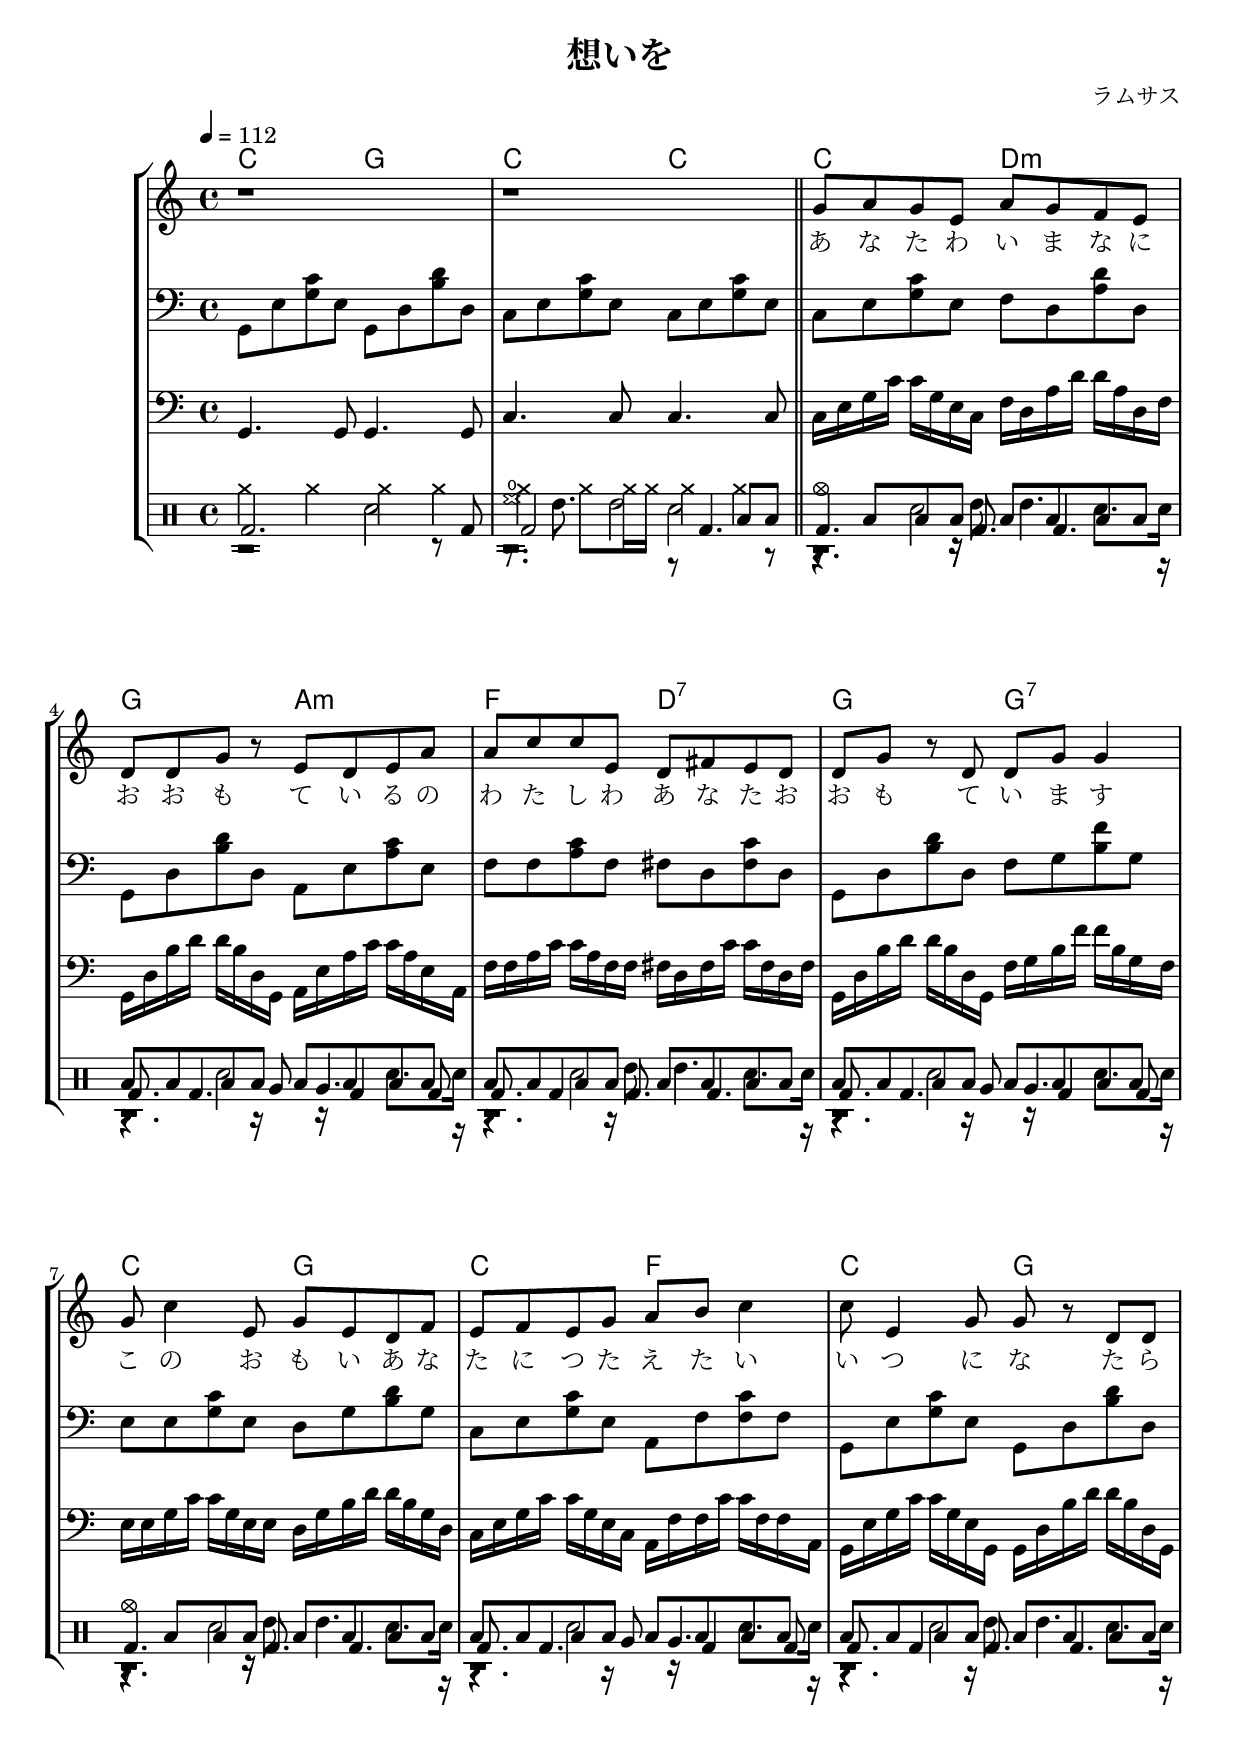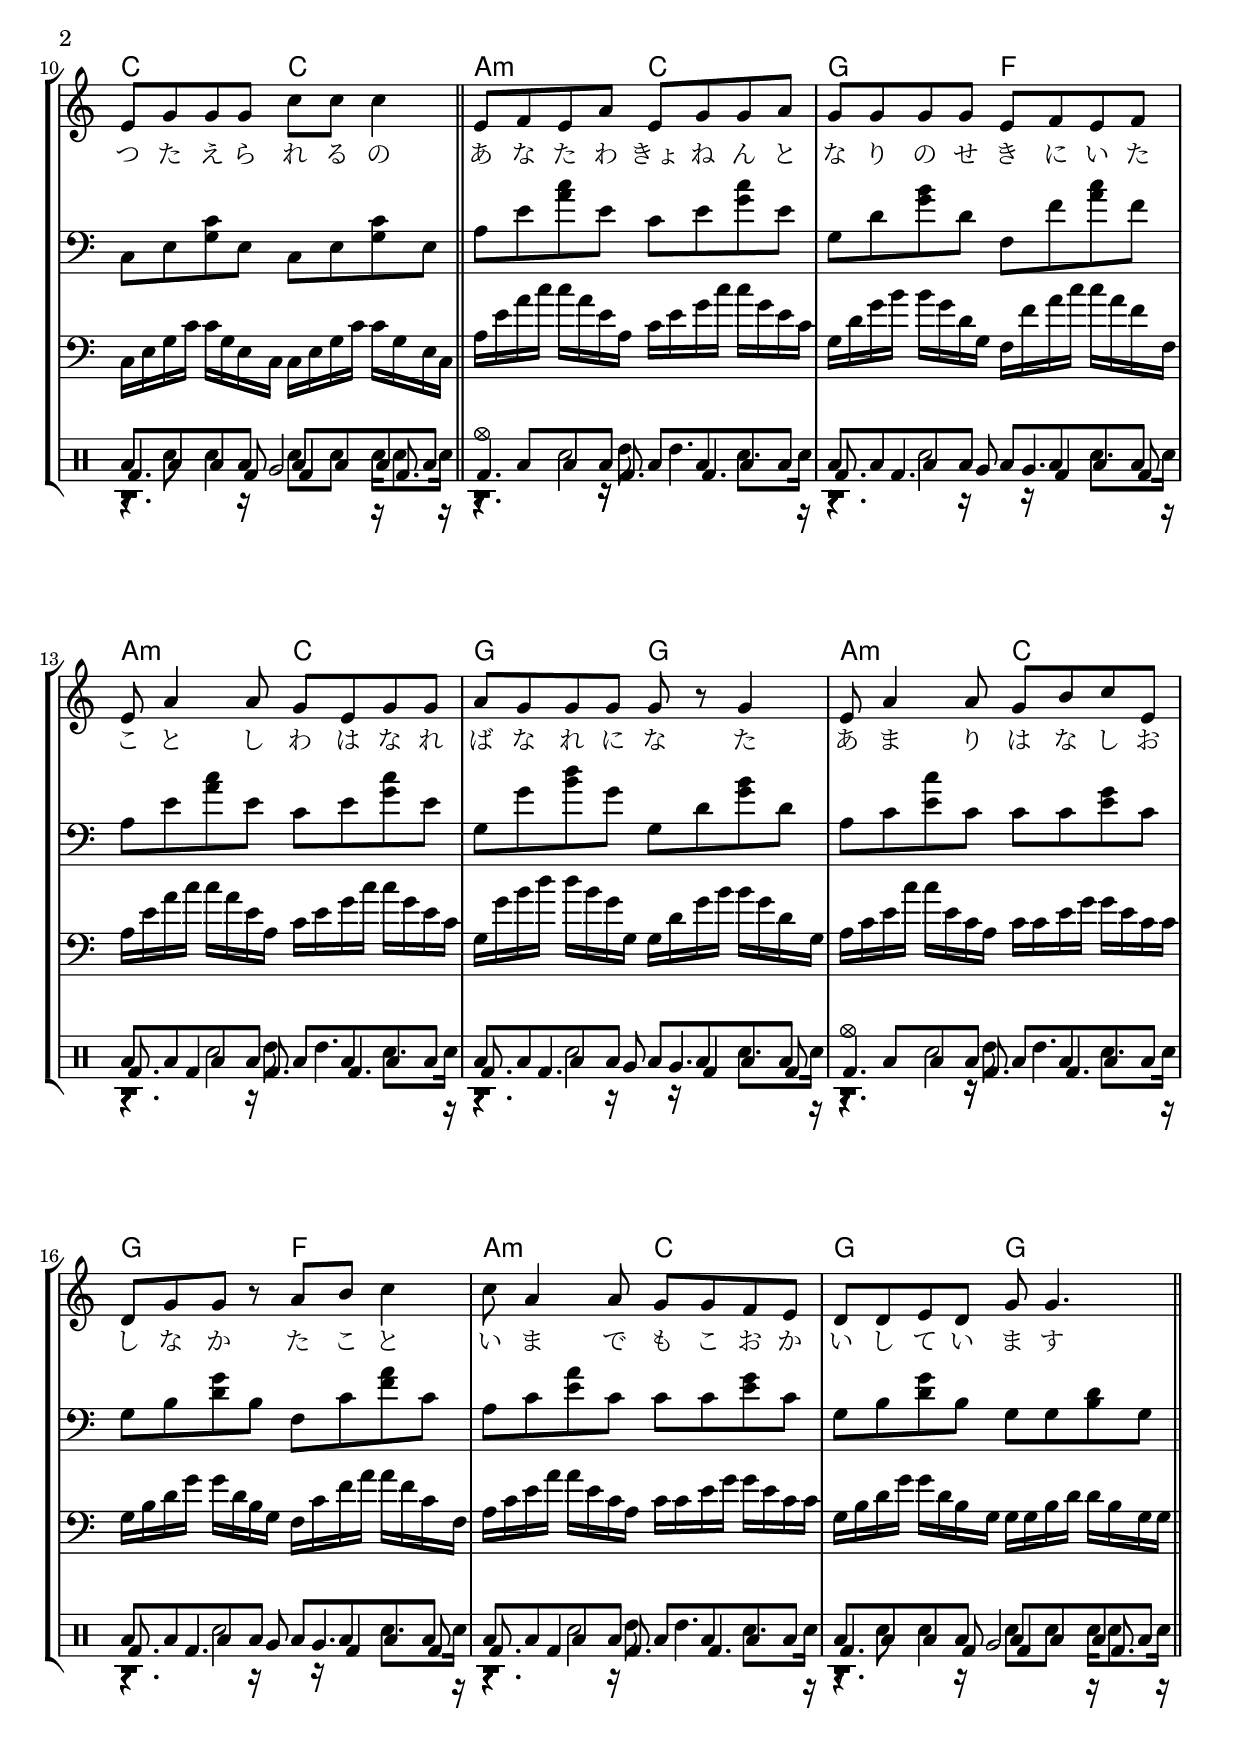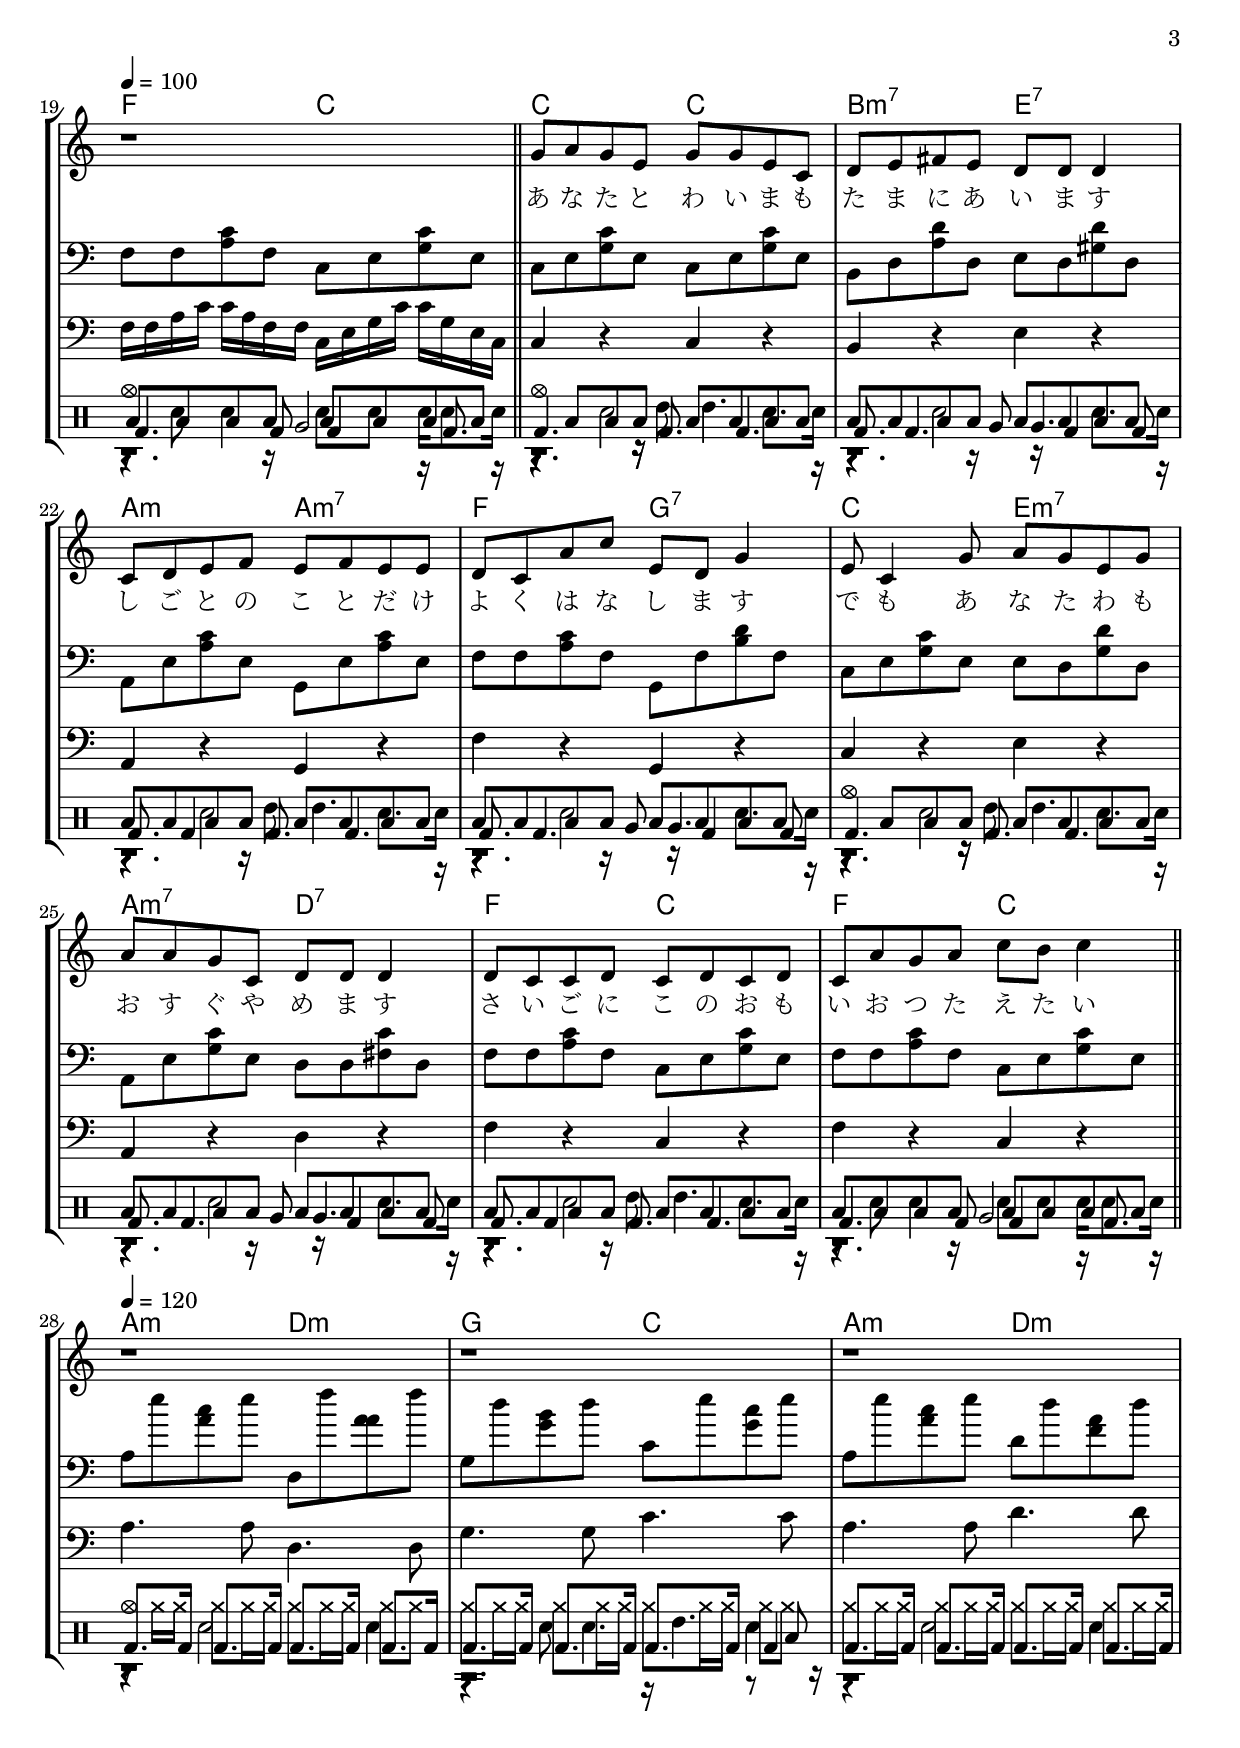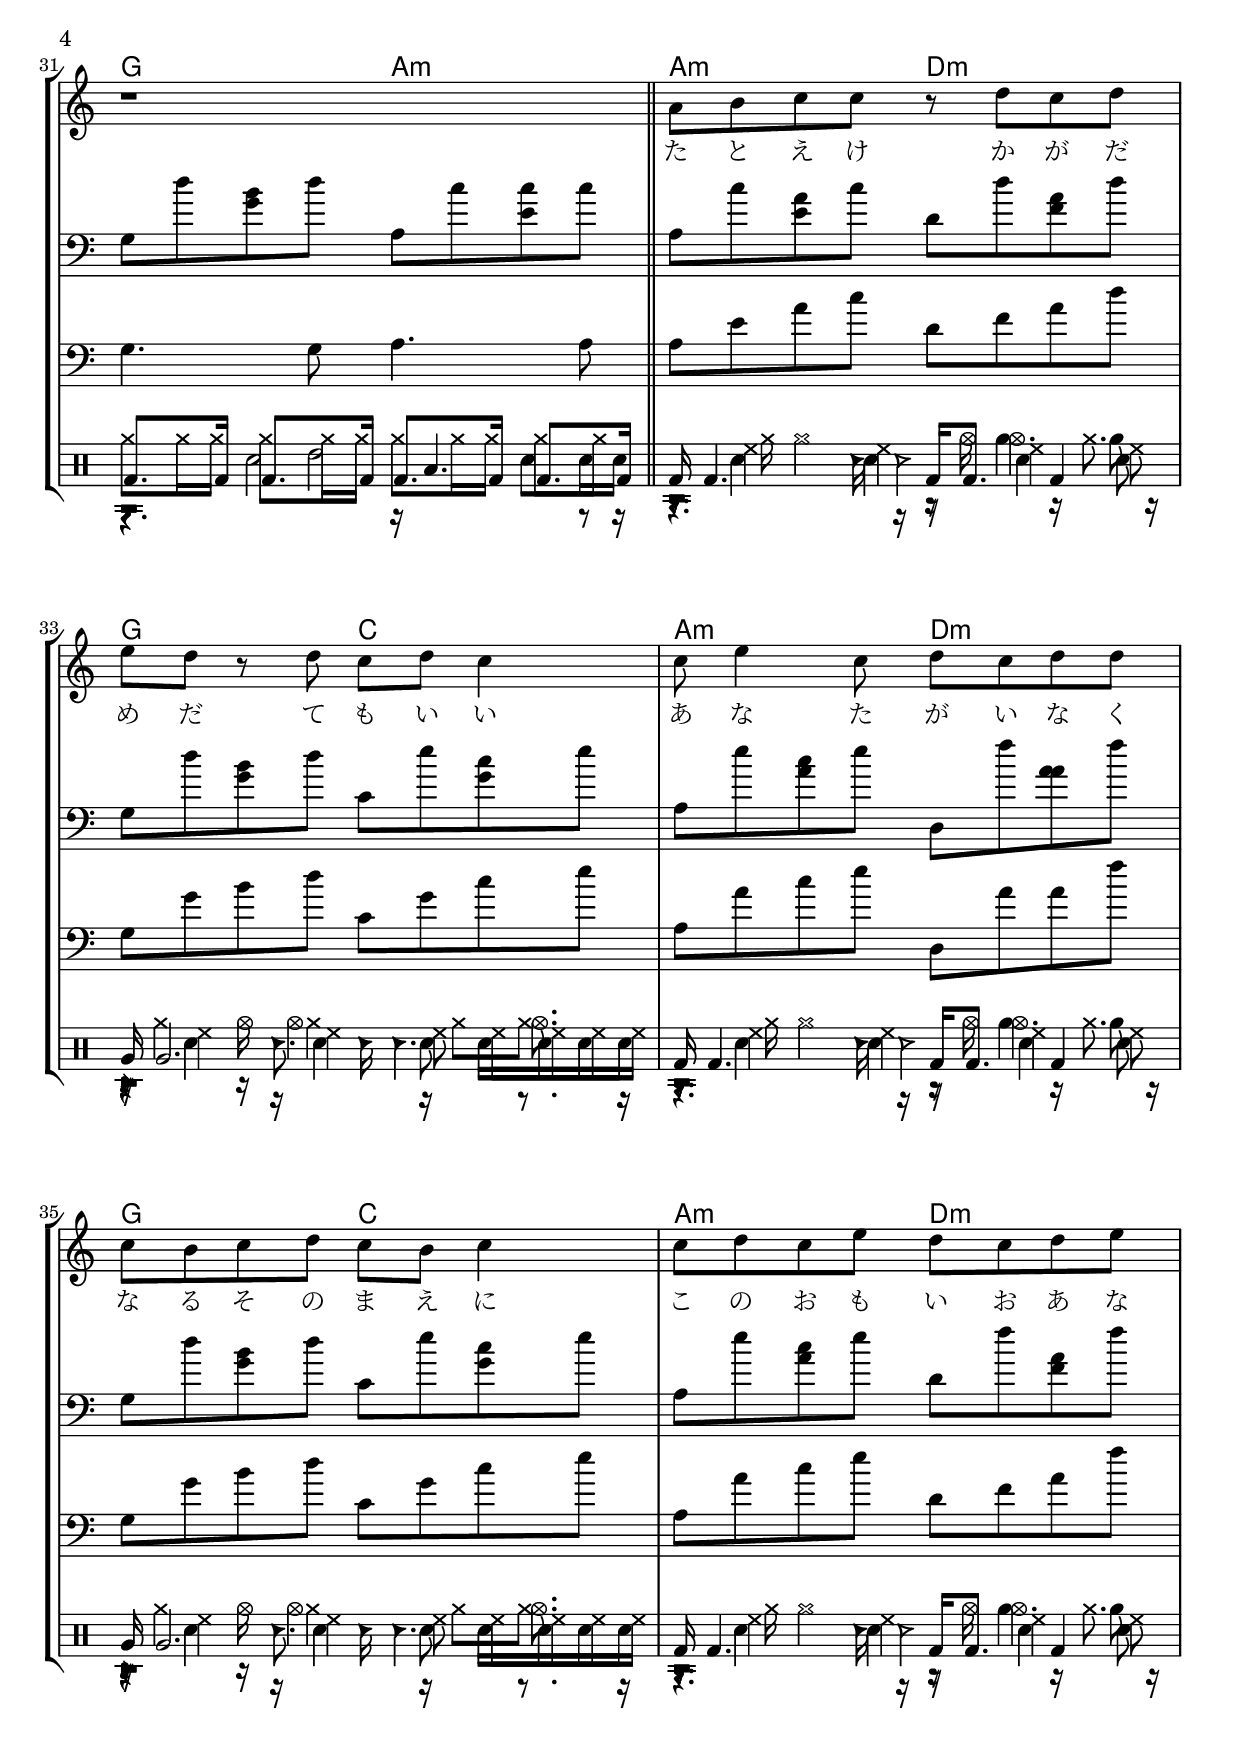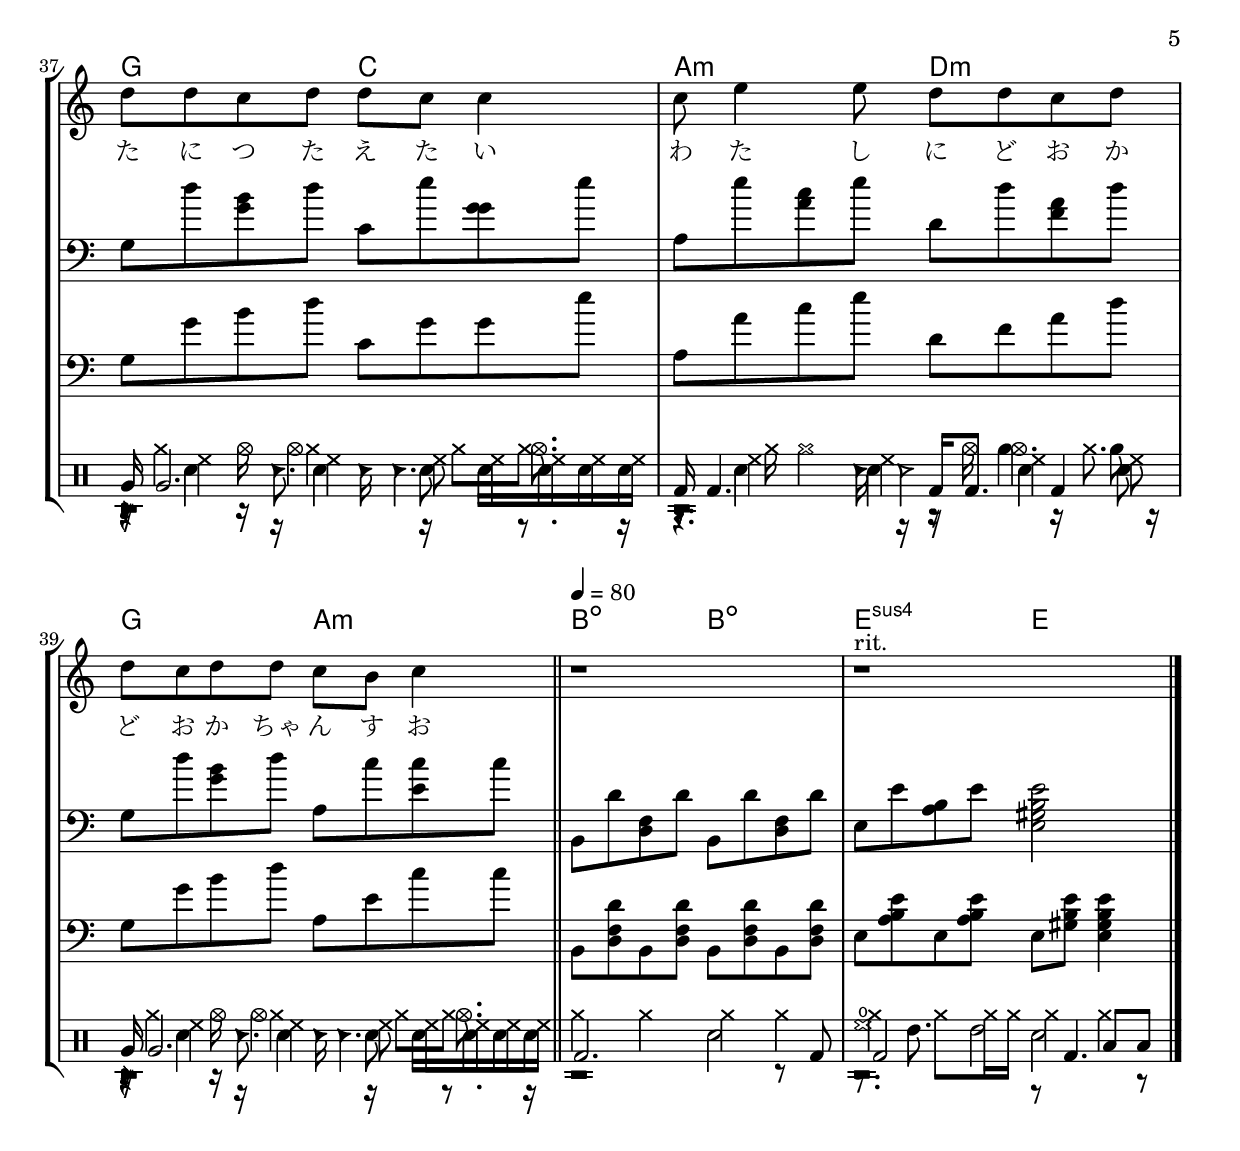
\version "2.12.1"

\header {
	title = \markup {想いを}
	composer = \markup \center-column {ラムサス}
}

harmony = \chordmode {
	c2 g c c 

	c d:m g a:m f d:7 g g:7 c g c f c g c c 

	a:m c g f a:m c g g a:m c g f a:m c g g 

	f c 

	c c b:min7 e:7 a:m a:min7 f g:7 c e:min7 a:min7 d:7 f c f c 

	a:m d:m g c a:m d:m g a:m 

	a:m d:m g c a:m d:m g c a:m d:m g c a:m d:m g a:m 

	b:dim b:dim e:sus4 e 
}

melody = {
	\key c \major
	\tempo 4 = 112
	r1 | r1   
	\set Staff.midiInstrument = #"fss0.35"
	g'8  a'8  g'8  e'8  a'8  g'8  f'8  e'8 
	d'8  d'8  g'8  r8  e'8  d'8  e'8  a'8 
	a'8  c''8  c''8  e'8  d'8  fis'8  e'8  d'8 
	d'8  g'8  r8  d'8  d'8  g'8  g'4 
	g'8  c''4  e'8  g'8  e'8  d'8  f'8 
	e'8  f'8  e'8  g'8  a'8  b'8  c''4 
	c''8  e'4  g'8  g'8  r8  d'8  d'8 
	e'8  g'8  g'8  g'8  c''8  c''8  c''4
	\set Staff.midiInstrument = #"fss0.35"
	e'8  f'8  e'8  a'8  e'8  g'8  g'8  a'8 
	g'8  g'8  g'8  g'8  e'8  f'8  e'8  f'8 
	e'8  a'4  a'8  g'8  e'8  g'8  g'8 
	a'8  g'8  g'8  g'8  g'8  r8  g'4 
	e'8  a'4  a'8  g'8  b'8  c''8  e'8 
	d'8  g'8  g'8  r8  a'8  b'8  c''4 
	c''8  a'4  a'8  g'8  g'8  f'8  e'8 
	d'8  d'8  e'8  d'8  g'8  g'4.
	\tempo 4 = 100
	r1   
	\set Staff.midiInstrument = #"fss0.35"
	g'8  a'8  g'8  e'8  g'8  g'8  e'8  c'8 
	d'8  e'8  fis'8  e'8  d'8  d'8  d'4 
	c'8  d'8  e'8  f'8  e'8  f'8  e'8  e'8 
	d'8  c'8  a'8  c''8  e'8  d'8  g'4 
	e'8  c'4  g'8  a'8  g'8  e'8  g'8 
	a'8  a'8  g'8  c'8  d'8  d'8  d'4 
	d'8  c'8  c'8  d'8  c'8  d'8  c'8  d'8 
	c'8  a'8  g'8  a'8  c''8  b'8  c''4
	\tempo 4 = 120
	r1 | r1 | r1 | r1   
	\set Staff.midiInstrument = #"fss0.35"
	a'8  b'8  c''8  c''8  r8  d''8  c''8  d''8 
	e''8  d''8  r8  d''8  c''8  d''8  c''4 
	c''8  e''4  c''8  d''8  c''8  d''8  d''8 
	c''8  b'8  c''8  d''8  c''8  b'8  c''4 
	c''8  d''8  c''8  e''8  d''8  c''8  d''8  e''8 
	d''8  d''8  c''8  d''8  d''8  c''8  c''4 
	c''8  e''4  e''8  d''8  d''8  c''8  d''8 
	d''8  c''8  d''8  d''8  c''8  b'8  c''4
	\tempo 4 = 80
	r1 | r1^"rit." \bar "|."
}

words = \lyricmode {
	
	あ  な  た  わ  い  ま  な  に  お  お  も  て  い  る  の  わ  た  し  わ  あ  な  た  お  お  も  て  い  ま  す  こ  の  お  も  い  あ  な  た  に  つ  た  え  た  い  い  つ  に  な  た  ら  つ  た  え  ら  れ  る  の  
	あ  な  た  わ  きょ  ね  ん  と  な  り  の  せ  き  に  い  た  こ  と  し  わ  は  な  れ  ば  な  れ  に  な  た  あ  ま  り  は  な  し  お  し  な  か  た  こ  と  い  ま  で  も  こ  お  か  い  し  て  い  ま  す  
	
	あ  な  た  と  わ  い  ま  も  た  ま  に  あ  い  ま  す  し  ご  と  の  こ  と  だ  け  よ  く  は  な  し  ま  す  で  も  あ  な  た  わ  も  お  す  ぐ  や  め  ま  す  さ  い  ご  に  こ  の  お  も  い  お  つ  た  え  た  い  
	
	た  と  え  け  か  が  だ  め  だ  て  も  い  い  あ  な  た  が  い  な  く  な  る  そ  の  ま  え  に  こ  の  お  も  い  お  あ  な  た  に  つ  た  え  た  い  わ  た  し  に  ど  お  か  ど  お  か  ちゃ  ん  す  お  
	
}

tempochange = {
	\tempo 4 = 112
	r1 | r1 \bar "||"
	\tempo 4 = 112
	r1 | r1 | r1 | r1 | r1 | r1 | r1 | r1 \bar "||"
	\tempo 4 = 112
	r1 | r1 | r1 | r1 | r1 | r1 | r1 | r1 \bar "||"
	\tempo 4 = 100
	r1 \bar "||"
	\tempo 4 = 100
	r1 | r1 | r1 | r1 | r1 | r1 | r1 | r1 \bar "||"
	\tempo 4 = 120
	r1 | r1 | r1 | r1 \bar "||"
	\tempo 4 = 120
	r1 | r1 | r1 | r1 | r1 | r1 | r1 | r1 \bar "||"
	\tempo 4 = 80
	r1 | \tempo 4 = 60 r2 \tempo 4 = 53 r2 \bar "|."
}

mainacc = {
	\clef bass
	\set Staff.midiInstrument = #"Violin"
	\key c \major
	\tempo 4 = 112
	g,8 e <g c'> e
	g,8 d <b d'> d
	c8 e <g c'> e
	c8 e <g c'> e
	\bar "||"

	\set Staff.midiInstrument = #"Harpsichord"
	c8 e <g c'> e
	f8 d <a d'> d
	g,8 d <b d'> d
	a,8 e <a c'> e
	f8 f <a c'> f
	fis8 d <fis c'> d
	g,8 d <b d'> d
	f8 g <b f'> g
	e8 e <g c'> e
	d8 g <b d'> g
	c8 e <g c'> e
	a,8 f <f c'> f
	g,8 e <g c'> e
	g,8 d <b d'> d
	c8 e <g c'> e
	c8 e <g c'> e
	\bar "||"

	\set Staff.midiInstrument = #"Harpsichord"
	a8 e' <a' c''> e'
	c'8 e' <g' c''> e'
	g8 d' <g' b'> d'
	f8 f' <a' c''> f'
	a8 e' <a' c''> e'
	c'8 e' <g' c''> e'
	g8 g' <b' d''> g'
	g8 d' <g' b'> d'
	a8 c' <e' c''> c'
	c'8 c' <e' g'> c'
	g8 b <d' g'> b
	f8 c' <f' a'> c'
	a8 c' <e' a'> c'
	c'8 c' <e' g'> c'
	g8 b <d' g'> b
	g8 g <b d'> g
	\bar "||"

	\set Staff.midiInstrument = #"Harpsichord"
	\tempo 4 = 100
	f8 f <a c'> f
	c8 e <g c'> e
	\bar "||"

	\set Staff.midiInstrument = #"Harpsichord"
	c8 e <g c'> e
	c8 e <g c'> e
	b,8 d <a d'> d
	e8 d <gis d'> d
	a,8 e <a c'> e
	g,8 e <a c'> e
	f8 f <a c'> f
	g,8 f <b d'> f
	c8 e <g c'> e
	e8 d <g d'> d
	a,8 e <g c'> e
	d8 d <fis c'> d
	f8 f <a c'> f
	c8 e <g c'> e
	f8 f <a c'> f
	c8 e <g c'> e
	\bar "||"

	\set Staff.midiInstrument = #"Overdriven Guitar"
	\tempo 4 = 120
	a8 e'' <a' c''> e''
	d8 f'' <a' a'> f''
	g8 d'' <g' b'> d''
	c'8 e'' <g' c''> e''
	a8 e'' <a' c''> e''
	d'8 d'' <f' a'> d''
	g8 d'' <g' b'> d''
	a8 c'' <e' c''> c''
	\bar "||"

	\set Staff.midiInstrument = #"Harpsichord"
	a8 c'' <e' a'> c''
	d'8 d'' <f' a'> d''
	g8 d'' <g' b'> d''
	c'8 e'' <g' c''> e''
	a8 e'' <a' c''> e''
	d8 f'' <a' a'> f''
	g8 d'' <g' b'> d''
	c'8 e'' <g' c''> e''
	a8 e'' <a' c''> e''
	d'8 f'' <f' a'> f''
	g8 d'' <g' b'> d''
	c'8 e'' <g' g'> e''
	a8 e'' <a' c''> e''
	d'8 d'' <f' a'> d''
	g8 d'' <g' b'> d''
	a8 c'' <e' c''> c''
	\bar "||"

	\set Staff.midiInstrument = #"Violin"
	\tempo 4 = 80
	b,8 d' <d f> d'
	b,8 d' <d f> d'
	e8 e' <a b> e'
	<e gis b e'>2
	\bar "|."
}

subacc = {
	\clef bass
	\set Staff.midiInstrument = #"Acoustic Bass"
	\key c \major
	\tempo 4 = 112
	g,4.g,8
	g,4.g,8
	c4.c8
	c4.c8
	\bar "||"

	\set Staff.midiInstrument = #"Acoustic Bass"
	c16 e g c' c' g e c
	f16 d a d' d' a d f
	g,16 d b d' d' b d g,
	a,16 e a c' c' a e a,
	f16 f a c' c' a f f
	fis16 d fis c' c' fis d fis
	g,16 d b d' d' b d g,
	f16 g b f' f' b g f
	e16 e g c' c' g e e
	d16 g b d' d' b g d
	c16 e g c' c' g e c
	a,16 f f c' c' f f a,
	g,16 e g c' c' g e g,
	g,16 d b d' d' b d g,
	c16 e g c' c' g e c
	c16 e g c' c' g e c
	\bar "||"

	\set Staff.midiInstrument = #"Acoustic Bass"
	a16 e' a' c'' c'' a' e' a
	c'16 e' g' c'' c'' g' e' c'
	g16 d' g' b' b' g' d' g
	f16 f' a' c'' c'' a' f' f
	a16 e' a' c'' c'' a' e' a
	c'16 e' g' c'' c'' g' e' c'
	g16 g' b' d'' d'' b' g' g
	g16 d' g' b' b' g' d' g
	a16 c' e' c'' c'' e' c' a
	c'16 c' e' g' g' e' c' c'
	g16 b d' g' g' d' b g
	f16 c' f' a' a' f' c' f
	a16 c' e' a' a' e' c' a
	c'16 c' e' g' g' e' c' c'
	g16 b d' g' g' d' b g
	g16 g b d' d' b g g
	\bar "||"

	\set Staff.midiInstrument = #"Acoustic Bass"
	\tempo 4 = 100
	f16 f a c' c' a f f
	c16 e g c' c' g e c
	\bar "||"

	\set Staff.midiInstrument = #"Acoustic Bass"
	c4 r4
	c4 r4
	b,4 r4
	e4 r4
	a,4 r4
	g,4 r4
	f4 r4
	g,4 r4
	c4 r4
	e4 r4
	a,4 r4
	d4 r4
	f4 r4
	c4 r4
	f4 r4
	c4 r4
	\bar "||"

	\set Staff.midiInstrument = #"Acoustic Bass"
	\tempo 4 = 120
	a4.a8
	d4.d8
	g4.g8
	c'4.c'8
	a4.a8
	d'4.d'8
	g4.g8
	a4.a8
	\bar "||"

	\set Staff.midiInstrument = #"Acoustic Bass"
	a8 e'8 a'8 c''8
	d'8 f'8 a'8 d''8
	g8 g'8 b'8 d''8
	c'8 g'8 c''8 e''8
	a8 a'8 c''8 e''8
	d8 a'8 a'8 f''8
	g8 g'8 b'8 d''8
	c'8 g'8 c''8 e''8
	a8 a'8 c''8 e''8
	d'8 f'8 a'8 f''8
	g8 g'8 b'8 d''8
	c'8 g'8 g'8 e''8
	a8 a'8 c''8 e''8
	d'8 f'8 a'8 d''8
	g8 g'8 b'8 d''8
	a8 e'8 c''8 c''8
	\bar "||"

	\set Staff.midiInstrument = #"Acoustic Bass"
	\tempo 4 = 80
	b,8 <d f d'> b, <d f d'>
	b,8 <d f d'> b, <d f d'>
	e8 <a b e'> e <a b e'>
	e8 <gis b e'>8 <e gis b e'>4
	\bar "|."
}

percA = {
	\drummode {
	cymr4 cymr4 cymr4 cymr4  |cymr4 cymr8 cymr16 cymr16 cymr4 cymr4  \bar "||"
	r4 sn2 sn8. sn16  |r4 sn2 sn8. sn16  |r4 sn2 sn8. sn16  |r4 sn2 sn8. sn16  |r4 sn2 sn8. sn16  |r4 sn2 sn8. sn16  |r4 sn2 sn8. sn16  |r8 sn8 sn4 sn8 sn8 sn16 sn8 sn16  \bar "||"
	r4 sn2 sn8. sn16  |r4 sn2 sn8. sn16  |r4 sn2 sn8. sn16  |r4 sn2 sn8. sn16  |r4 sn2 sn8. sn16  |r4 sn2 sn8. sn16  |r4 sn2 sn8. sn16  |r8 sn8 sn4 sn8 sn8 sn16 sn8 sn16  \bar "||"
	r8 sn8 sn4 sn8 sn8 sn16 sn8 sn16  \bar "||"
	r4 sn2 sn8. sn16  |r4 sn2 sn8. sn16  |r4 sn2 sn8. sn16  |r4 sn2 sn8. sn16  |r4 sn2 sn8. sn16  |r4 sn2 sn8. sn16  |r4 sn2 sn8. sn16  |r8 sn8 sn4 sn8 sn8 sn16 sn8 sn16  \bar "||"
	r8 cymr16 cymr16 cymr8 cymr16 cymr16 cymr8 cymr16 cymr16 cymr8 cymr8  |cymr8 cymr16 cymr16 cymr8 cymr16 cymr16 cymr8 cymr16 cymr16 cymr8 cymr8  |cymr8 cymr16 cymr16 cymr8 cymr16 cymr16 cymr8 cymr16 cymr16 cymr8 cymr16 cymr16  |cymr8 cymr16 cymr16 cymr8 cymr16 cymr16 cymr8 cymr16 cymr16 cymr8 cymr8  \bar "||"
	r8 hh4 hh4 hh4 hh8  |r8 hh4 hh4 hh8 hh16 hh16 hh16 hh16  |r8 hh4 hh4 hh4 hh8  |r8 hh4 hh4 hh8 hh16 hh16 hh16 hh16  |r8 hh4 hh4 hh4 hh8  |r8 hh4 hh4 hh8 hh16 hh16 hh16 hh16  |r8 hh4 hh4 hh4 hh8  |r8 hh4 hh4 hh8 hh16 hh16 hh16 hh16  \bar "||"
	cymr4 cymr4 cymr4 cymr4  |cymr4 cymr8 cymr16 cymr16 cymr4 cymr4  \bar "|."
	}
}

percB = {
	\drummode {
	r2 sn2  |r2 sn2  \bar "||"
	r4. r16 tommh8 tommh4. r16  |r1  |r4. r16 tommh8 tommh4. r16  |r1  |r4. r16 tommh8 tommh4. r16  |r1  |r4. r16 tommh8 tommh4. r16  |r1  \bar "||"
	r4. r16 tommh8 tommh4. r16  |r1  |r4. r16 tommh8 tommh4. r16  |r1  |r4. r16 tommh8 tommh4. r16  |r1  |r4. r16 tommh8 tommh4. r16  |r1  \bar "||"
	r1  \bar "||"
	r4. r16 tommh8 tommh4. r16  |r1  |r4. r16 tommh8 tommh4. r16  |r1  |r4. r16 tommh8 tommh4. r16  |r1  |r4. r16 tommh8 tommh4. r16  |r1  \bar "||"
	r4 sn2 sn4  |r4 sn8 sn4. sn4  |r4 sn2 sn4  |r4 sn2 sn8 sn16 sn16  \bar "||"
	r8 sn4 sn4 sn4 sn8  |r8 sn4 sn4 sn8 sn16 sn16 sn16 sn16  |r8 sn4 sn4 sn4 sn8  |r8 sn4 sn4 sn8 sn16 sn16 sn16 sn16  |r8 sn4 sn4 sn4 sn8  |r8 sn4 sn4 sn8 sn16 sn16 sn16 sn16  |r8 sn4 sn4 sn4 sn8  |r8 sn4 sn4 sn8 sn16 sn16 sn16 sn16  \bar "||"
	r2 sn2  |r2 sn2  \bar "|."
	}
}

percC = {
	\drummode {
	bd2. r8 bd8  |bd2 r8 bd4.  \bar "||"
	r8 toml8 toml8 toml8 toml8 toml8 toml8 toml8  |toml8 toml8 toml8 toml8 toml8 toml8 toml8 toml8  |toml8 toml8 toml8 toml8 toml8 toml8 toml8 toml8  |toml8 toml8 toml8 toml8 toml8 toml8 toml8 toml8  |r8 toml8 toml8 toml8 toml8 toml8 toml8 toml8  |toml8 toml8 toml8 toml8 toml8 toml8 toml8 toml8  |toml8 toml8 toml8 toml8 toml8 toml8 toml8 toml8  |toml8 toml8 toml8 toml8 toml8 toml8 toml8 toml8  \bar "||"
	r8 toml8 toml8 toml8 toml8 toml8 toml8 toml8  |toml8 toml8 toml8 toml8 toml8 toml8 toml8 toml8  |toml8 toml8 toml8 toml8 toml8 toml8 toml8 toml8  |toml8 toml8 toml8 toml8 toml8 toml8 toml8 toml8  |r8 toml8 toml8 toml8 toml8 toml8 toml8 toml8  |toml8 toml8 toml8 toml8 toml8 toml8 toml8 toml8  |toml8 toml8 toml8 toml8 toml8 toml8 toml8 toml8  |toml8 toml8 toml8 toml8 toml8 toml8 toml8 toml8  \bar "||"
	toml8 toml8 toml8 toml8 toml8 toml8 toml8 toml8  \bar "||"
	r8 toml8 toml8 toml8 toml8 toml8 toml8 toml8  |toml8 toml8 toml8 toml8 toml8 toml8 toml8 toml8  |toml8 toml8 toml8 toml8 toml8 toml8 toml8 toml8  |toml8 toml8 toml8 toml8 toml8 toml8 toml8 toml8  |r8 toml8 toml8 toml8 toml8 toml8 toml8 toml8  |toml8 toml8 toml8 toml8 toml8 toml8 toml8 toml8  |toml8 toml8 toml8 toml8 toml8 toml8 toml8 toml8  |toml8 toml8 toml8 toml8 toml8 toml8 toml8 toml8  \bar "||"
	bd8. bd16 bd8. bd16 bd8. bd16 bd8. bd16  |bd8. bd16 bd8. bd16 bd8. bd16 bd4  |bd8. bd16 bd8. bd16 bd8. bd16 bd8. bd16  |bd8. bd16 bd8. bd16 bd8. bd16 bd8. bd16  \bar "||"
	bd16 bd4. r16 bd16 bd8. bd4  |r1  |bd16 bd4. r16 bd16 bd8. bd4  |r1  |bd16 bd4. r16 bd16 bd8. bd4  |r1  |bd16 bd4. r16 bd16 bd8. bd4  |r1  \bar "||"
	bd2. r8 bd8  |bd2 r8 bd4.  \bar "|."
	}
}

percD = {
	\drummode {
	r1 |r8. tommh8. tommh2 r8  \bar "||"
	r1  |r4. r16 tomfh8 tomfh4. r16  |r1  |r4. r16 tomfh8 tomfh4. r16  |r1  |r4. r16 tomfh8 tomfh4. r16  |r1  |r4. r16 tomfh2 r16  \bar "||"
	r1  |r4. r16 tomfh8 tomfh4. r16  |r1  |r4. r16 tomfh8 tomfh4. r16  |r1  |r4. r16 tomfh8 tomfh4. r16  |r1  |r4. r16 tomfh2 r16  \bar "||"
	r4. r16 tomfh2 r16  \bar "||"
	r1  |r4. r16 tomfh8 tomfh4. r16  |r1  |r4. r16 tomfh8 tomfh4. r16  |r1  |r4. r16 tomfh8 tomfh4. r16  |r1  |r4. r16 tomfh2 r16  \bar "||"
	r1  |r2 r16 tommh4. r16  |r1  |r4. tommh2 r8  \bar "||"
	r2 r16 cymc16 cymc4.  |r4 cymc16 cymc2 cymc8.  |r2 r16 cymc16 cymc4.  |r4 cymc16 cymc2 cymc8.  |r2 r16 cymc16 cymc4.  |r4 cymc16 cymc2 cymc8.  |r2 r16 cymc16 cymc4.  |r4 cymc16 cymc2 cymc8.  \bar "||"
	r1 |r8. tommh8. tommh2 r8  \bar "|."
	}
}

percE = {
	\drummode {
	r1 |r2. toml8 toml8  \bar "||"
	bd4. r16 bd8. bd4.  |bd8. bd4. r16 bd4 bd8  |bd8. bd4 bd8. bd4.  |bd8. bd4. r16 bd4 bd8  |bd4. r16 bd8. bd4.  |bd8. bd4. r16 bd4 bd8  |bd8. bd4 bd8. bd4.  |bd4. bd8 bd4 r16 bd8.  \bar "||"
	bd4. r16 bd8. bd4.  |bd8. bd4. r16 bd4 bd8  |bd8. bd4 bd8. bd4.  |bd8. bd4. r16 bd4 bd8  |bd4. r16 bd8. bd4.  |bd8. bd4. r16 bd4 bd8  |bd8. bd4 bd8. bd4.  |bd4. bd8 bd4 r16 bd8.  \bar "||"
	bd4. bd8 bd4 r16 bd8.  \bar "||"
	bd4. r16 bd8. bd4.  |bd8. bd4. r16 bd4 bd8  |bd8. bd4 bd8. bd4.  |bd8. bd4. r16 bd4 bd8  |bd4. r16 bd8. bd4.  |bd8. bd4. r16 bd4 bd8  |bd8. bd4 bd8. bd4.  |bd4. bd8 bd4 r16 bd8.  \bar "||"
	r1  |r2. r8 toml8  |r1  |r2 r16 toml4. r16  \bar "||"
	r1  |tomfh16 tomfh2. r8.  |r1  |tomfh16 tomfh2. r8.  |r1  |tomfh16 tomfh2. r8.  |r1  |tomfh16 tomfh2. r8.  \bar "||"
	r1 |r2. toml8 toml8  \bar "|."
	}
}

percF = {
	\drummode {
	r1 |hho1  \bar "||"
	cymc1  |r1 |r1 |r1 |cymc1  |r1 |r1 |r1 \bar "||"
	cymc1  |r1 |r1 |r1 |cymc1  |r1 |r1 |r1 \bar "||"
	cymc1  \bar "||"
	cymc1  |r1 |r1 |r1 |cymc1  |r1 |r1 |r1 \bar "||"
	cymc1  |r1 |r1 |r1 \bar "||"
	r2 r8 rb4 rb8  |r1  |r2 r8 rb4 rb8  |r1  |r2 r8 rb4 rb8  |r1  |r2 r8 rb4 rb8  |r1  \bar "||"
	r1 |hho1  \bar "|."
	}
}

percG = {
	\drummode {
	r1 | r1 \bar "||"
	r1 | r1 | r1 | r1 | r1 | r1 | r1 | r1 \bar "||"
	r1 | r1 | r1 | r1 | r1 | r1 | r1 | r1 \bar "||"
	r1 \bar "||"
	r1 | r1 | r1 | r1 | r1 | r1 | r1 | r1 \bar "||"
	r1 | r1 | r1 | r1 \bar "||"
	r4. hc16 hc2 r16  |r4 r16 hc8. hc16 hc4. r16  |r4. hc16 hc2 r16  |r4 r16 hc8. hc16 hc4. r16  |r4. hc16 hc2 r16  |r4 r16 hc8. hc16 hc4. r16  |r4. hc16 hc2 r16  |r4 r16 hc8. hc16 hc4. r16  \bar "||"
	r1 | r1 \bar "|."
	}
}

percH = {
	\drummode {
	r1 | r1 \bar "||"
	r1 | r1 | r1 | r1 | r1 | r1 | r1 | r1 \bar "||"
	r1 | r1 | r1 | r1 | r1 | r1 | r1 | r1 \bar "||"
	r1 \bar "||"
	r1 | r1 | r1 | r1 | r1 | r1 | r1 | r1 \bar "||"
	r1 | r1 | r1 | r1 \bar "||"
	r8. cymr16 cymr2 r16 cymr8.  |r16 cymr4 r16 cymr4 r16 cymr8 cymr8.  |r8. cymr16 cymr2 r16 cymr8.  |r16 cymr4 r16 cymr4 r16 cymr8 cymr8.  |r8. cymr16 cymr2 r16 cymr8.  |r16 cymr4 r16 cymr4 r16 cymr8 cymr8.  |r8. cymr16 cymr2 r16 cymr8.  |r16 cymr4 r16 cymr4 r16 cymr8 cymr8.  \bar "||"
	r1 | r1 \bar "|."
	}
}

\score {
	<<
		\new StaffGroup <<
			\new ChordNames {\harmony}
			\new Voice = "melody" {\melody}
			\new Lyrics \lyricsto "melody" \words
			\new Staff = "mainacc" {\mainacc}
			\new Staff = "subacc" {\subacc}
			\new DrumStaff <<
				\new DrumVoice {\percA}
				\new DrumVoice {\percB}
				\new DrumVoice {\percC}
				\new DrumVoice {\percD}
				\new DrumVoice {\percE}
				\new DrumVoice {\percF}
				\new DrumVoice {\percG}
				\new DrumVoice {\percH}
			>>
		>>
	>>
	\layout { }
}
